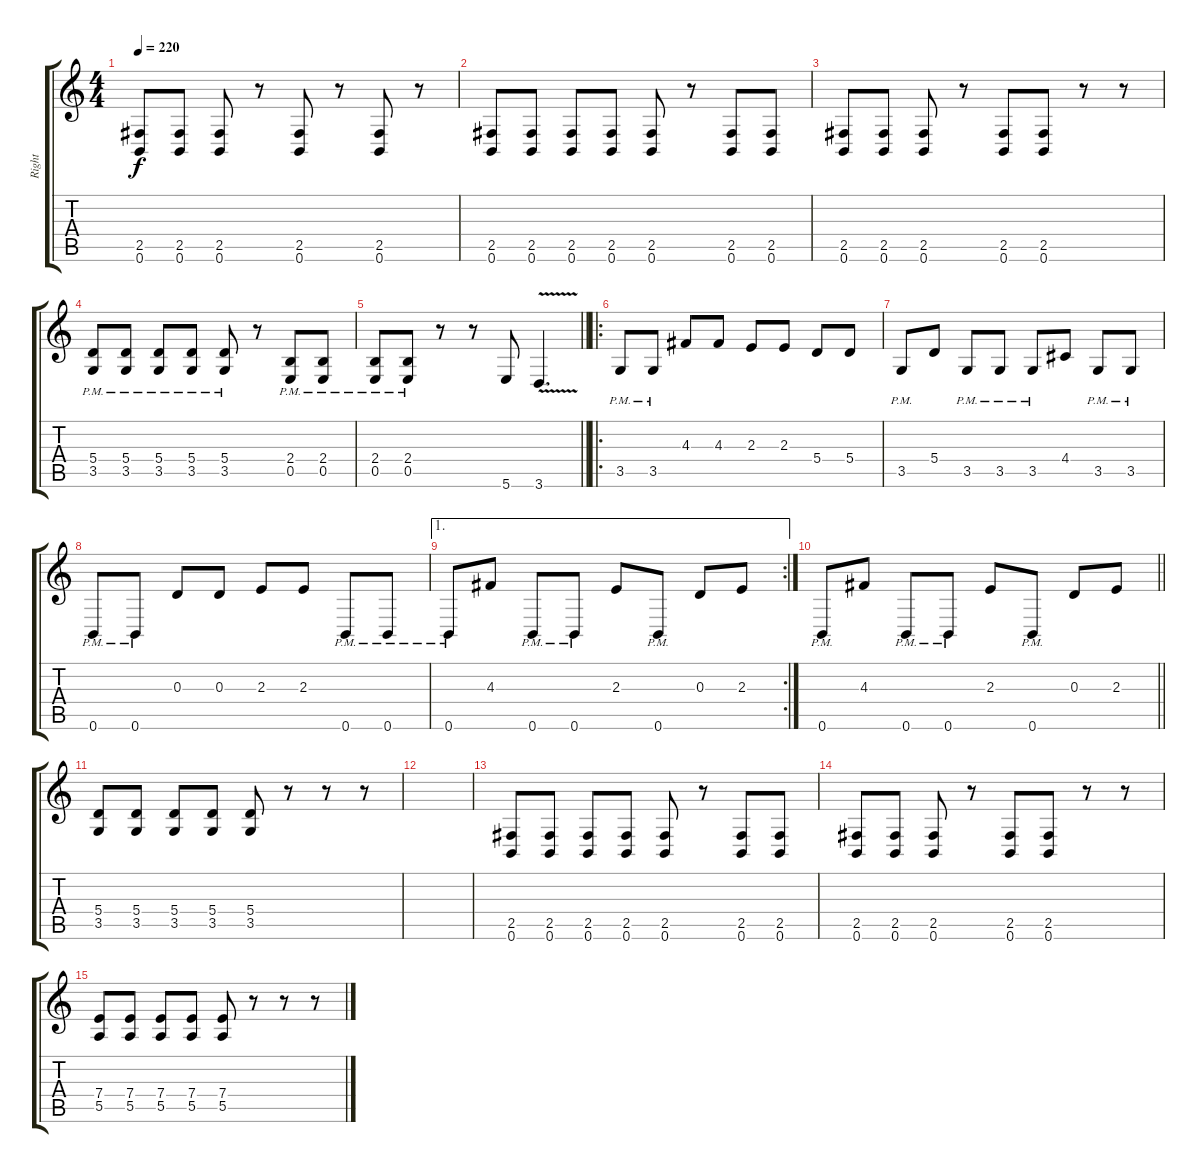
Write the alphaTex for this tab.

\track ("Right" "Right") {instrument distortionguitar}
\staff {score tabs}
\tuning (B3 Gb3 D3 A2 E2 B1) {hide}
\ts (4 4)
\tempo 220
\clef g2
\ks c
(2.5 0.6).8{dy f} (2.5 0.6).8 (2.5 0.6).8 r.8 (2.5 0.6).8 r.8 (2.5 0.6).8 r.8 |
(2.5 0.6).8 (2.5 0.6).8 (2.5 0.6).8 (2.5 0.6).8 (2.5 0.6).8 r.8 (2.5 0.6).8 (2.5 0.6).8 |
(2.5 0.6).8 (2.5 0.6).8 (2.5 0.6).8 r.8 (2.5 0.6).8 (2.5 0.6).8 r.8 r.8 |
(5.4{pm} 3.5{pm}).8 (5.4{pm} 3.5{pm}).8 (5.4{pm} 3.5{pm}).8 (5.4{pm} 3.5{pm}).8 (5.4{pm} 3.5{pm}).8 r.8 (2.4{pm} 0.5{pm}).8 (2.4{pm} 0.5{pm}).8 |
\barLineRight lightlight
(2.4{pm} 0.5{pm}).8 (2.4{pm} 0.5{pm}).8 r.8 r.8 5.6.8 3.6{v}.4{d} |
\ro
3.5{pm}.8 3.5{pm}.8 4.3.8 4.3.8 2.3.8 2.3.8 5.4.8 5.4.8 |
3.5{pm}.8 5.4.8 3.5{pm}.8 3.5{pm}.8 3.5{pm}.8 4.4.8 3.5{pm}.8 3.5{pm}.8 |
0.6{pm}.8 0.6{pm}.8 0.3.8 0.3.8 2.3.8 2.3.8 0.6{pm}.8 0.6{pm}.8 |
\ae 1
\rc 2
0.6{pm}.8 4.3.8 0.6{pm}.8 0.6{pm}.8 2.3.8 0.6{pm}.8 0.3.8 2.3.8 |
\barLineRight lightlight
0.6{pm}.8 4.3.8 0.6{pm}.8 0.6{pm}.8 2.3.8 0.6{pm}.8 0.3.8 2.3.8 |
(5.4 3.5).8 (5.4 3.5).8 (5.4 3.5).8 (5.4 3.5).8 (5.4 3.5).8 r.8 r.8 r.8 |
|
(2.5 0.6).8 (2.5 0.6).8 (2.5 0.6).8 (2.5 0.6).8 (2.5 0.6).8 r.8 (2.5 0.6).8 (2.5 0.6).8 |
(2.5 0.6).8 (2.5 0.6).8 (2.5 0.6).8 r.8 (2.5 0.6).8 (2.5 0.6).8 r.8 r.8 |
(7.4 5.5).8 (7.4 5.5).8 (7.4 5.5).8 (7.4 5.5).8 (7.4 5.5).8 r.8 r.8 r.8
